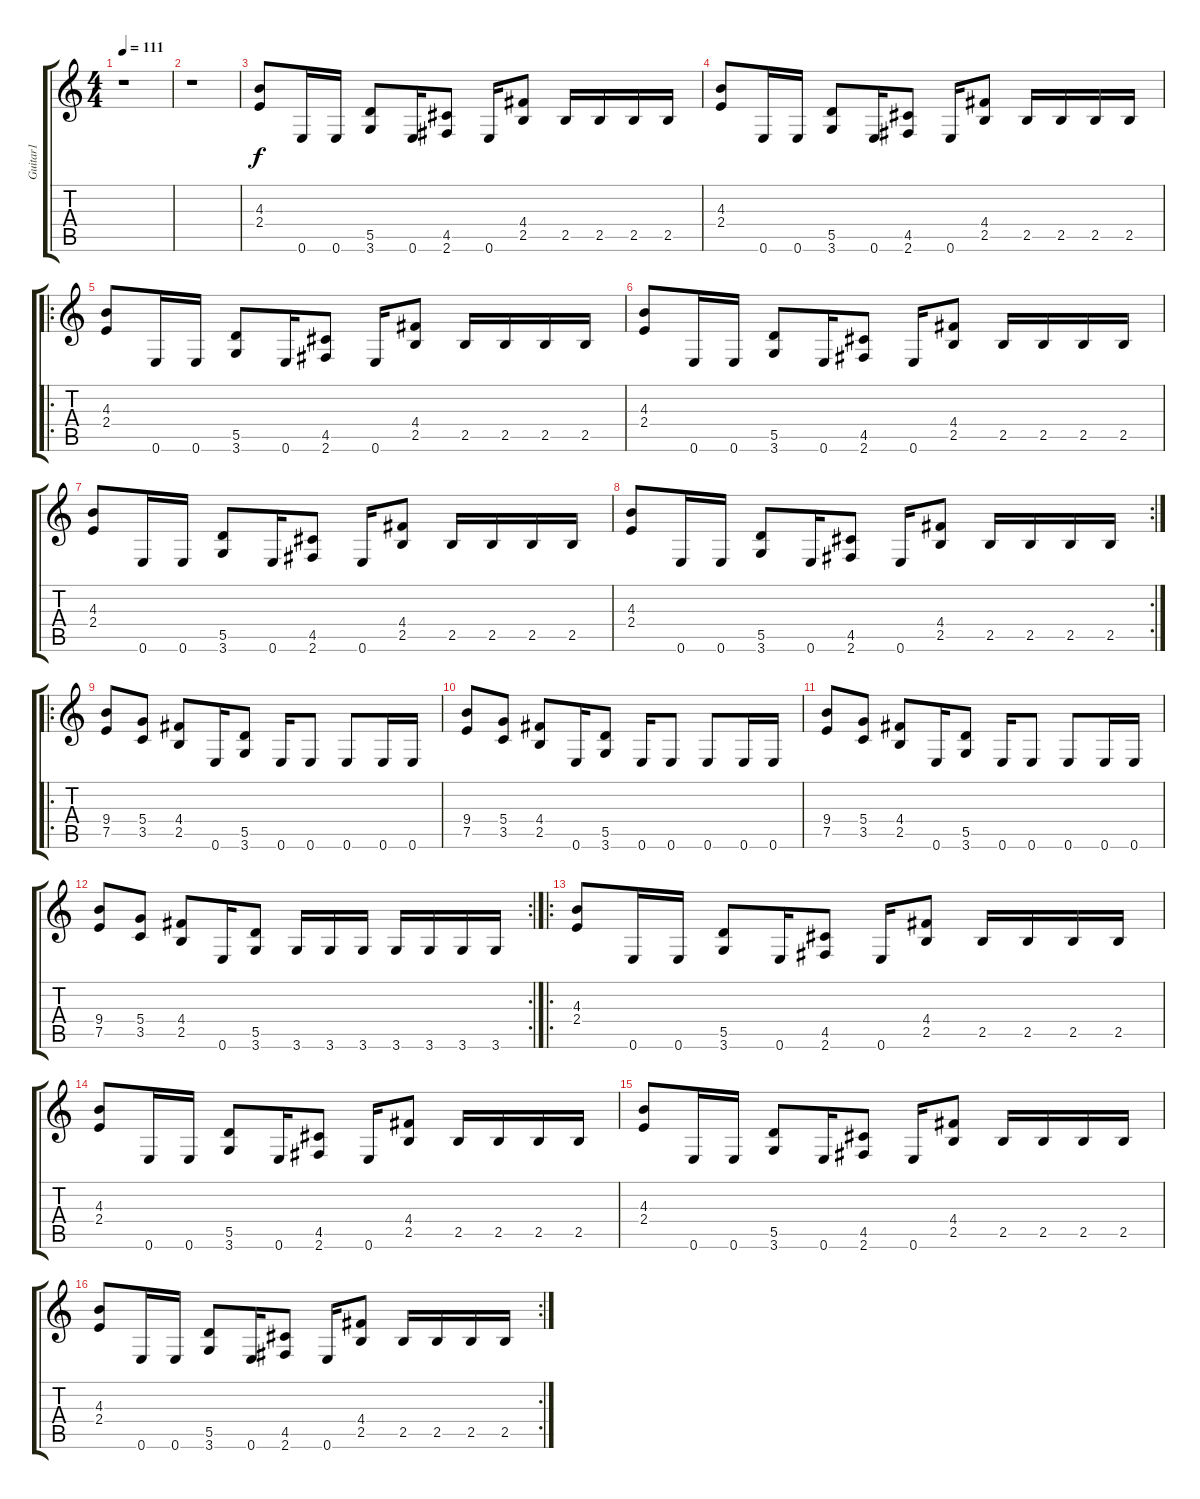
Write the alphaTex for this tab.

\track ("Guitar1" "Guitar1") {instrument distortionguitar}
\staff {score tabs}
\tuning (E4 B3 G3 D3 A2 E2) {hide}
\ts (4 4)
\tempo 111
\clef g2
\ks c
r.1{dy f instrument distortionguitar} |
r.1 |
(4.3 2.4).8 0.6.16 0.6.16 (5.5 3.6).8 0.6.16 (4.5 2.6).8 0.6.16 (4.4 2.5).8 2.5.16 2.5.16 2.5.16 2.5.16 |
(4.3 2.4).8 0.6.16 0.6.16 (5.5 3.6).8 0.6.16 (4.5 2.6).8 0.6.16 (4.4 2.5).8 2.5.16 2.5.16 2.5.16 2.5.16 |
\ro
(4.3 2.4).8 0.6.16 0.6.16 (5.5 3.6).8 0.6.16 (4.5 2.6).8 0.6.16 (4.4 2.5).8 2.5.16 2.5.16 2.5.16 2.5.16 |
(4.3 2.4).8 0.6.16 0.6.16 (5.5 3.6).8 0.6.16 (4.5 2.6).8 0.6.16 (4.4 2.5).8 2.5.16 2.5.16 2.5.16 2.5.16 |
(4.3 2.4).8 0.6.16 0.6.16 (5.5 3.6).8 0.6.16 (4.5 2.6).8 0.6.16 (4.4 2.5).8 2.5.16 2.5.16 2.5.16 2.5.16 |
\rc 2
(4.3 2.4).8 0.6.16 0.6.16 (5.5 3.6).8 0.6.16 (4.5 2.6).8 0.6.16 (4.4 2.5).8 2.5.16 2.5.16 2.5.16 2.5.16 |
\ro
(9.4 7.5).8 (5.4 3.5).8 (4.4 2.5).8 0.6.16 (5.5 3.6).8 0.6.16 0.6.8 0.6.8 0.6.16 0.6.16 |
(9.4 7.5).8 (5.4 3.5).8 (4.4 2.5).8 0.6.16 (5.5 3.6).8 0.6.16 0.6.8 0.6.8 0.6.16 0.6.16 |
(9.4 7.5).8 (5.4 3.5).8 (4.4 2.5).8 0.6.16 (5.5 3.6).8 0.6.16 0.6.8 0.6.8 0.6.16 0.6.16 |
\rc 2
(9.4 7.5).8 (5.4 3.5).8 (4.4 2.5).8 0.6.16 (5.5 3.6).8 3.6.16 3.6.16 3.6.16 3.6.16 3.6.16 3.6.16 3.6.16 |
\ro
(4.3 2.4).8 0.6.16 0.6.16 (5.5 3.6).8 0.6.16 (4.5 2.6).8 0.6.16 (4.4 2.5).8 2.5.16 2.5.16 2.5.16 2.5.16 |
(4.3 2.4).8 0.6.16 0.6.16 (5.5 3.6).8 0.6.16 (4.5 2.6).8 0.6.16 (4.4 2.5).8 2.5.16 2.5.16 2.5.16 2.5.16 |
(4.3 2.4).8 0.6.16 0.6.16 (5.5 3.6).8 0.6.16 (4.5 2.6).8 0.6.16 (4.4 2.5).8 2.5.16 2.5.16 2.5.16 2.5.16 |
\rc 2
(4.3 2.4).8 0.6.16 0.6.16 (5.5 3.6).8 0.6.16 (4.5 2.6).8 0.6.16 (4.4 2.5).8 2.5.16 2.5.16 2.5.16 2.5.16
